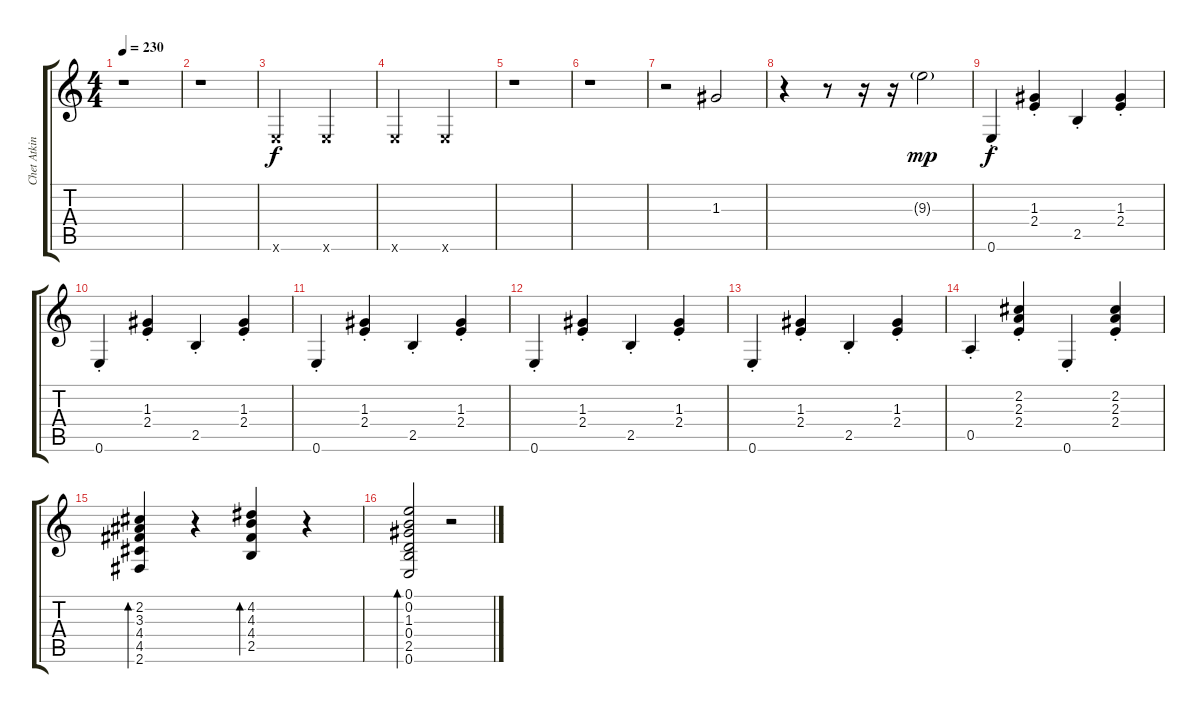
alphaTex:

\track ("Chet Atkins" "Chet Atkin") {instrument electricguitarjazz}
\staff {score tabs}
\tuning (E4 B3 G3 D3 A2 E2) {hide}
\ts (4 4)
\tempo 230
\clef g2
\ks c
r.1{dy f instrument electricguitarjazz} |
r.1 |
0.6{x}.2 0.6{x}.2 |
0.6{x}.2 0.6{x}.2 |
r.1 |
r.1 |
r.2 1.3.2 |
r.4 r.8 r.16 r.16 9.3{g}.2{dy mp} |
0.6{st}.4{dy f} (1.3{st} 2.4{st}).4 2.5{st}.4 (1.3{st} 2.4{st}).4 |
0.6{st}.4 (1.3{st} 2.4{st}).4 2.5{st}.4 (1.3{st} 2.4{st}).4 |
0.6{st}.4 (1.3{st} 2.4{st}).4 2.5{st}.4 (1.3{st} 2.4{st}).4 |
0.6{st}.4 (1.3{st} 2.4{st}).4 2.5{st}.4 (1.3{st} 2.4{st}).4 |
0.6{st}.4 (1.3{st} 2.4{st}).4 2.5{st}.4 (1.3{st} 2.4{st}).4 |
0.5{st}.4 (2.2{st} 2.3{st} 2.4{st}).4 0.6{st}.4 (2.2{st} 2.3{st} 2.4{st}).4 |
(2.2 3.3 4.4 4.5 2.6).4{bd 120} r.4 (4.2 4.3 4.4 2.5).4{bd 120} r.4 |
(0.1 0.2 1.3 0.4 2.5 0.6).2{bd 120} r.2
